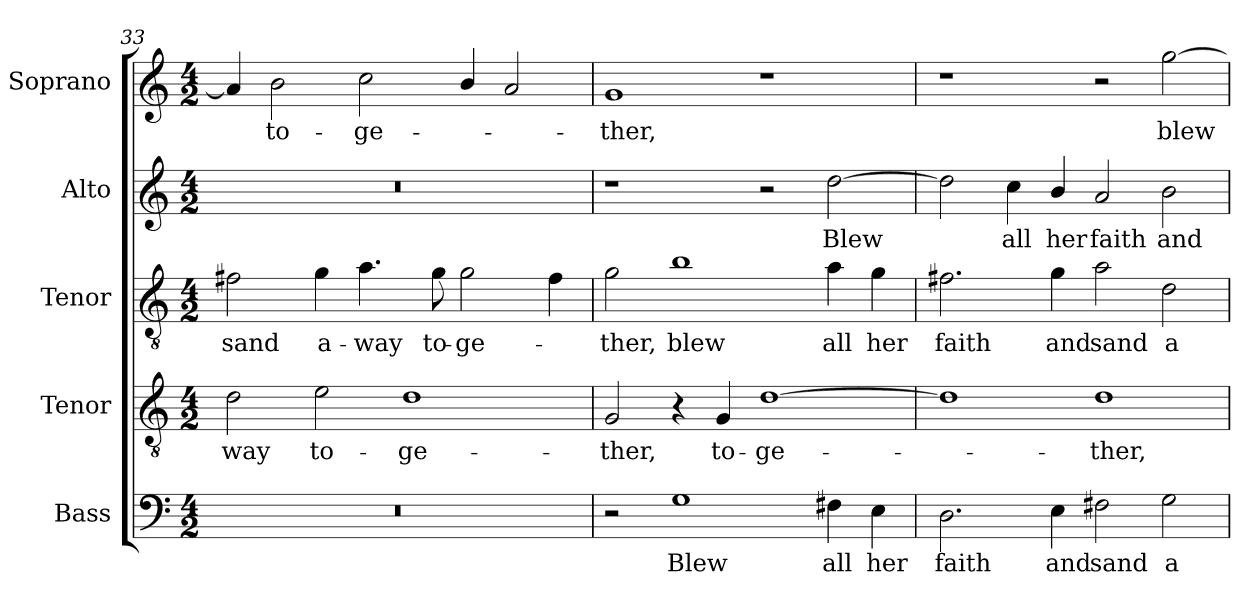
**kern	**text	**kern	**text	**kern	**text	**kern	**text	**kern	**text
*part5	*part5	*part4	*part4	*part3	*part3	*part2	*part2	*part1	*part1
*staff5	*staff5	*staff4	*staff4	*staff3	*staff3	*staff2	*staff2	*staff1	*staff1
*I"Bass	*	*I"Tenor	*	*I"Tenor	*	*I"Alto	*	*I"Soprano	*
*I'B.	*	*I'T.	*	*I'T.	*	*I'A.	*	*I'S.	*
!!LO:LB:g=z
*clefF4	*	*clefGv2	*	*clefGv2	*	*clefG2	*	*clefG2	*
*	*	*ITrd7c12	*	*ITrd7c12	*	*	*	*	*
*k[]	*	*k[]	*	*k[]	*	*k[]	*	*k[]	*
*C:	*	*C:	*	*C:	*	*C:	*	*C:	*
*M4/2	*	*M4/2	*	*M4/2	*	*M4/2	*	*M4/2	*
=33	=33	=33	=33	=33	=33	=33	=33	=33	=33
!LO:N:vis=1	!	!	!	!	!	!	!	!	!
!	!	!	!LO:LY:b:color=#000000	!	!	!	!	!	!
!	!	!	!	!	!LO:LY:b:color=#000000	!LO:N:vis=1	!	!	!
0r	.	2Di\	-way	2F#Xi\	sand	0r	.	4ai/]	.
!	!	!	!	!	!	!	!	!	!LO:LY:b:color=#000000
.	.	.	.	.	.	.	.	2bi\	to-
!	!	!	!LO:LY:b:color=#000000	!	!	!	!	!	!
!	!	!	!	!	!LO:LY:b:color=#000000	!	!	!	!
.	.	2Ei\	to-	4Gi\	a-	.	.	.	.
!	!	!	!	!	!LO:LY:b:color=#000000	!	!	!	!
!	!	!	!	!	!	!	!	!	!LO:LY:b:color=#000000
.	.	.	.	4.Ai\	-way	.	.	2cci\	-ge-
!	!	!	!LO:LY:b:color=#000000	!	!	!	!	!	!
.	.	1Di	-ge-	.	.	.	.	.	.
!	!	!	!	!	!LO:LY:b:color=#000000	!	!	!	!
.	.	.	.	8Gi\	to-	.	.	.	.
!	!	!	!	!	!LO:LY:b:color=#000000	!	!	!	!
.	.	.	.	2Gi\	-ge-	.	.	4bi/	.
.	.	.	.	.	.	.	.	2ai/	.
.	.	.	.	4F#i\	.	.	.	.	.
=34	=34	=34	=34	=34	=34	=34	=34	=34	=34
!	!	!	!LO:LY:b:color=#000000	!	!	!	!	!	!
!	!	!	!	!	!LO:LY:b:color=#000000	!	!	!	!
!	!	!	!	!	!	!	!	!	!LO:LY:b:color=#000000
2r	.	2GGi/	-ther,	2Gi\	-ther,	1r	.	1gi	-ther,
!	!LO:LY:b:color=#000000	!	!	!	!	!	!	!	!
!	!	!	!	!	!LO:LY:b:color=#000000	!	!	!	!
1Gi	Blew	4r	.	1Bi	blew	.	.	.	.
!	!	!	!LO:LY:b:color=#000000	!	!	!	!	!	!
.	.	4GGi/	to-	.	.	.	.	.	.
!	!	!	!LO:LY:b:color=#000000	!	!	!	!	!	!
.	.	[1Di	-ge-	.	.	2r	.	1r	.
!	!LO:LY:b:color=#000000	!	!	!	!	!	!	!	!
!	!	!	!	!	!LO:LY:b:color=#000000	!	!	!	!
!	!	!	!	!	!	!	!LO:LY:b:color=#000000	!	!
4F#Xi\	all	.	.	4Ai\	all	[2ddi\	Blew	.	.
!	!LO:LY:b:color=#000000	!	!	!	!	!	!	!	!
!	!	!	!	!	!LO:LY:b:color=#000000	!	!	!	!
4Ei\	her	.	.	4Gi\	her	.	.	.	.
=35	=35	=35	=35	=35	=35	=35	=35	=35	=35
!	!LO:LY:b:color=#000000	!	!	!	!	!	!	!	!
!	!	!	!	!	!LO:LY:b:color=#000000	!	!	!	!
2.Di\	faith	1Di]	.	2.F#Xi\	faith	2ddi\]	.	1r	.
!	!	!	!	!	!	!	!LO:LY:b:color=#000000	!	!
.	.	.	.	.	.	4cci\	all	.	.
!	!LO:LY:b:color=#000000	!	!	!	!	!	!	!	!
!	!	!	!	!	!LO:LY:b:color=#000000	!	!	!	!
!	!	!	!	!	!	!	!LO:LY:b:color=#000000	!	!
4Ei\	and	.	.	4Gi\	and	4bi/	her	.	.
!	!LO:LY:b:color=#000000	!	!	!	!	!	!	!	!
!	!	!	!LO:LY:b:color=#000000	!	!	!	!	!	!
!	!	!	!	!	!LO:LY:b:color=#000000	!	!	!	!
!	!	!	!	!	!	!	!LO:LY:b:color=#000000	!	!
2F#Xi\	sand	1Di	-ther,	2Ai\	sand	2ai/	faith	2r	.
!	!LO:LY:b:color=#000000	!	!	!	!	!	!	!	!
!	!	!	!	!	!LO:LY:b:color=#000000	!	!	!	!
!	!	!	!	!	!	!	!LO:LY:b:color=#000000	!	!
!	!	!	!	!	!	!	!	!	!LO:LY:b:color=#000000
2Gi\	a-	.	.	2Di\	a-	2bi\	and	[2ggi\	blew
=	=	=	=	=	=	=	=	=	=
*-	*-	*-	*-	*-	*-	*-	*-	*-	*-
